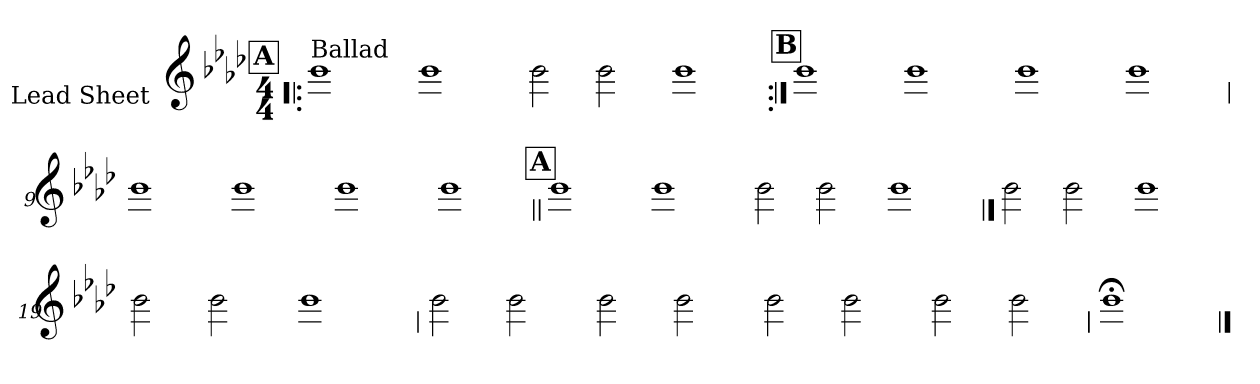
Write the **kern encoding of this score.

**kern
*part1
*staff1
*I"Lead Sheet
*stria0
*clefG2
*k[b-e-a-d-]
*A-:
*M4/4
!!LO:REH:place=s1:a:t=A
=1!|:
!LO:TX:a:t=Ballad
1b-
=2-
1b-
=3-
2b-
2b-
=4-
1b-
!!LO:LB:g=z
!!LO:REH:place=s1:a:t=B
=5:|!
1b-
=6-
1b-
=7-
1b-
=8-
1b-
!!LO:LB:g=z
=9
1b-
=10-
1b-
=11-
1b-
=12-
1b-
!!LO:LB:g=z
!!LO:REH:place=s1:a:t=A
=13||
1b-
=14-
1b-
=15-
2b-
2b-
=16-
1b-
!!LO:LB:g=z
==17
2b-
2b-
=18-
1b-
=19-
2b-
2b-
=20-
1b-
!!LO:LB:g=z
=21
2b-
2b-
=22-
2b-
2b-
=23-
2b-
2b-
=24-
2b-
2b-
!!LO:LB:g=z
=25
1b-;
==
*-
